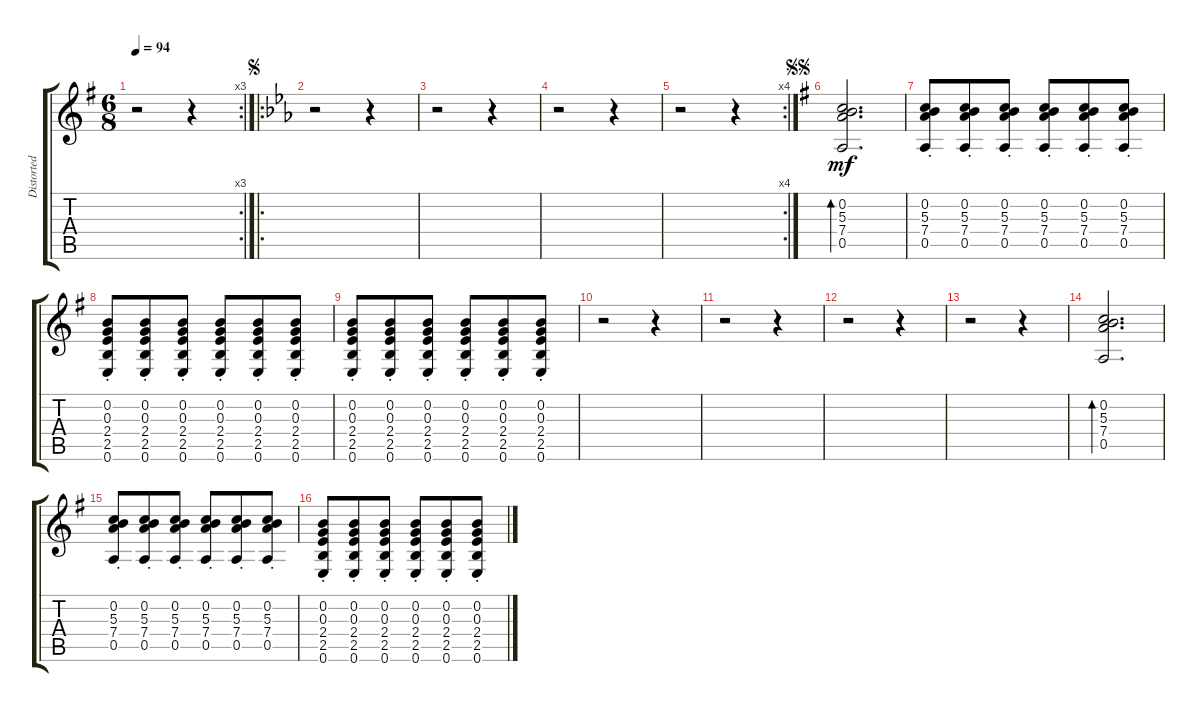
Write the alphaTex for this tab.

\track ("Distorted Guitar" "Distorted ") {instrument overdrivenguitar}
\staff {score tabs}
\tuning (E4 B3 G3 D3 A2 E2) {hide}
\rc 3
\ts (6 8)
\tempo 94
\clef g2
\ks g
r.2{dy p} r.4 |
\ro
\jump segno
\ks eb
r.2 r.4 |
r.2 r.4 |
r.2 r.4 |
\rc 4
r.2 r.4 |
\jump segnosegno
\ks g
(0.2 5.3 7.4 0.5).2{d bd 30 dy mf} |
(0.2{st} 5.3{st} 7.4{st} 0.5{st}).8 (0.2{st} 5.3{st} 7.4{st} 0.5{st}).8 (0.2{st} 5.3{st} 7.4{st} 0.5{st}).8 (0.2{st} 5.3{st} 7.4{st} 0.5{st}).8 (0.2{st} 5.3{st} 7.4{st} 0.5{st}).8 (0.2{st} 5.3{st} 7.4{st} 0.5{st}).8 |
(0.2{st} 0.3{st} 2.4{st} 2.5{st} 0.6{st}).8 (0.2{st} 0.3{st} 2.4{st} 2.5{st} 0.6{st}).8 (0.2{st} 0.3{st} 2.4{st} 2.5{st} 0.6{st}).8 (0.2{st} 0.3{st} 2.4{st} 2.5{st} 0.6{st}).8 (0.2{st} 0.3{st} 2.4{st} 2.5{st} 0.6{st}).8 (0.2{st} 0.3{st} 2.4{st} 2.5{st} 0.6{st}).8 |
(0.2{st} 0.3{st} 2.4{st} 2.5{st} 0.6{st}).8 (0.2{st} 0.3{st} 2.4{st} 2.5{st} 0.6{st}).8 (0.2{st} 0.3{st} 2.4{st} 2.5{st} 0.6{st}).8 (0.2{st} 0.3{st} 2.4{st} 2.5{st} 0.6{st}).8 (0.2{st} 0.3{st} 2.4{st} 2.5{st} 0.6{st}).8 (0.2{st} 0.3{st} 2.4{st} 2.5{st} 0.6{st}).8 |
r.2 r.4 |
r.2 r.4 |
r.2 r.4 |
r.2 r.4 |
(0.2 5.3 7.4 0.5).2{d bd 30} |
(0.2{st} 5.3{st} 7.4{st} 0.5{st}).8 (0.2{st} 5.3{st} 7.4{st} 0.5{st}).8 (0.2{st} 5.3{st} 7.4{st} 0.5{st}).8 (0.2{st} 5.3{st} 7.4{st} 0.5{st}).8 (0.2{st} 5.3{st} 7.4{st} 0.5{st}).8 (0.2{st} 5.3{st} 7.4{st} 0.5{st}).8 |
(0.2{st} 0.3{st} 2.4{st} 2.5{st} 0.6{st}).8 (0.2{st} 0.3{st} 2.4{st} 2.5{st} 0.6{st}).8 (0.2{st} 0.3{st} 2.4{st} 2.5{st} 0.6{st}).8 (0.2{st} 0.3{st} 2.4{st} 2.5{st} 0.6{st}).8 (0.2{st} 0.3{st} 2.4{st} 2.5{st} 0.6{st}).8 (0.2{st} 0.3{st} 2.4{st} 2.5{st} 0.6{st}).8
